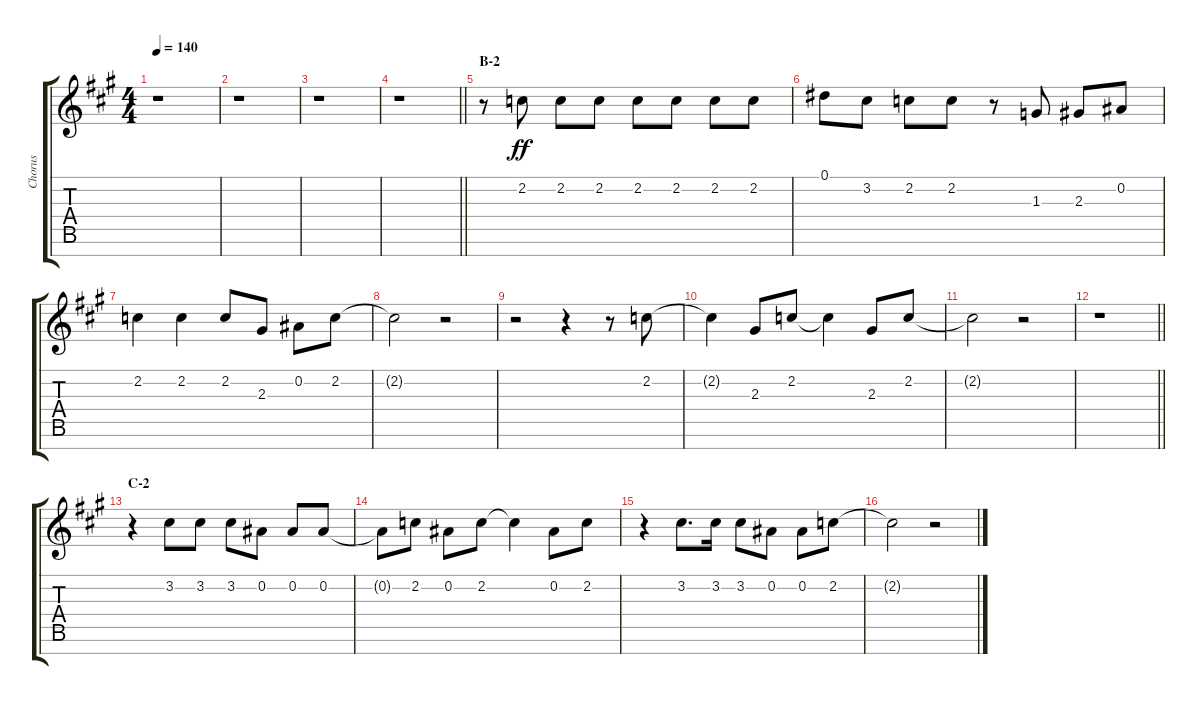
\track ("Chorus" "Chorus") {instrument voiceoohs}
\staff {score tabs}
\tuning (Eb5 Bb4 Gb4 Db4 Ab3 Eb3 Bb2) {hide}
\ts (4 4)
\tempo 140
\clef g2
\ks a
r.1{dy ff} |
r.1 |
r.1 |
\barLineRight lightlight
r.1 |
\section ("" "B-2")
r.8 2.2.8 2.2.8 2.2.8 2.2.8 2.2.8 2.2.8 2.2.8 |
0.1.8 3.2.8 2.2.8 2.2.8 r.8 1.3.8 2.3.8 0.2.8 |
2.2.4 2.2.4 2.2.8 2.3.8 0.2.8 2.2.8 |
2.2{t}.2 r.2 |
r.2 r.4 r.8 2.2.8 |
2.2{t}.4 2.3.8 2.2.8 2.2{t}.4 2.3.8 2.2.8 |
2.2{t}.2 r.2 |
\barLineRight lightlight
r.1 |
\section ("" "C-2")
r.4 3.2.8 3.2.8 3.2.8 0.2.8 0.2.8 0.2.8 |
0.2{t}.8 2.2.8 0.2.8 2.2.8 2.2{t}.4 0.2.8 2.2.8 |
r.4 3.2.8{d} 3.2.16 3.2.8 0.2.8 0.2.8 2.2.8 |
2.2{t}.2 r.2
